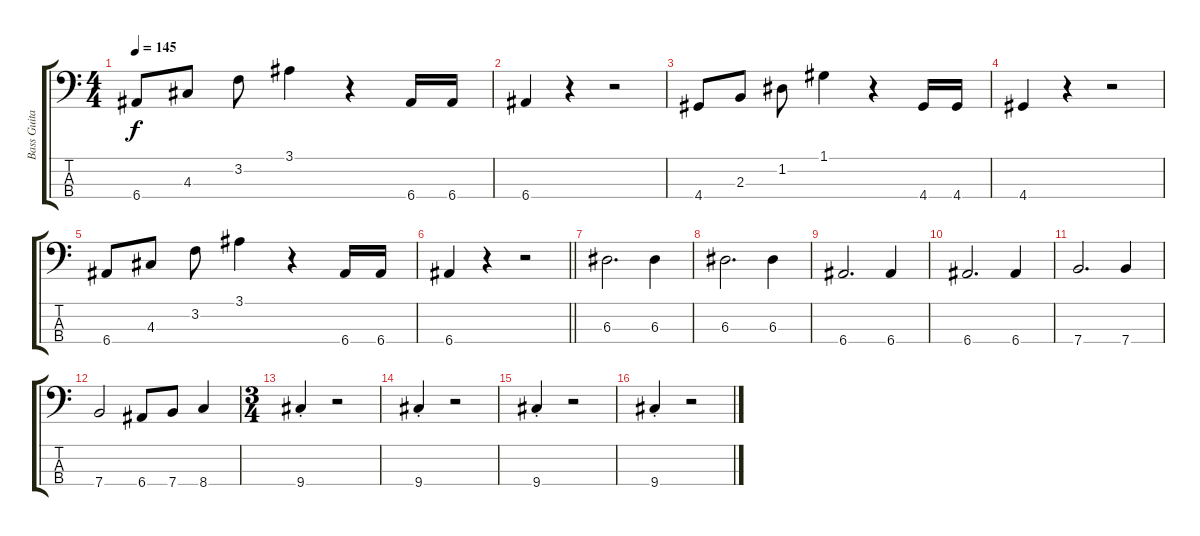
\track ("Bass Guitar" "Bass Guita") {instrument electricbassfinger}
\staff {score tabs}
\tuning (G2 D2 A1 E1) {hide}
\ts (4 4)
\tempo 145
\clef f4
\ks c
6.4.8{dy f} 4.3.8 3.2.8 3.1.4 r.4 6.4.16 6.4.16 |
6.4.4 r.4 r.2 |
4.4.8 2.3.8 1.2.8 1.1.4 r.4 4.4.16 4.4.16 |
4.4.4 r.4 r.2 |
6.4.8 4.3.8 3.2.8 3.1.4 r.4 6.4.16 6.4.16 |
\barLineRight lightlight
6.4.4 r.4 r.2 |
6.3.2{d} 6.3.4 |
6.3.2{d} 6.3.4 |
6.4.2{d} 6.4.4 |
6.4.2{d} 6.4.4 |
7.4.2{d} 7.4.4 |
7.4.2 6.4.8 7.4.8 8.4.4 |
\ts (3 4)
9.4{st}.4 r.2 |
9.4{st}.4 r.2 |
9.4{st}.4 r.2 |
9.4{st}.4 r.2
